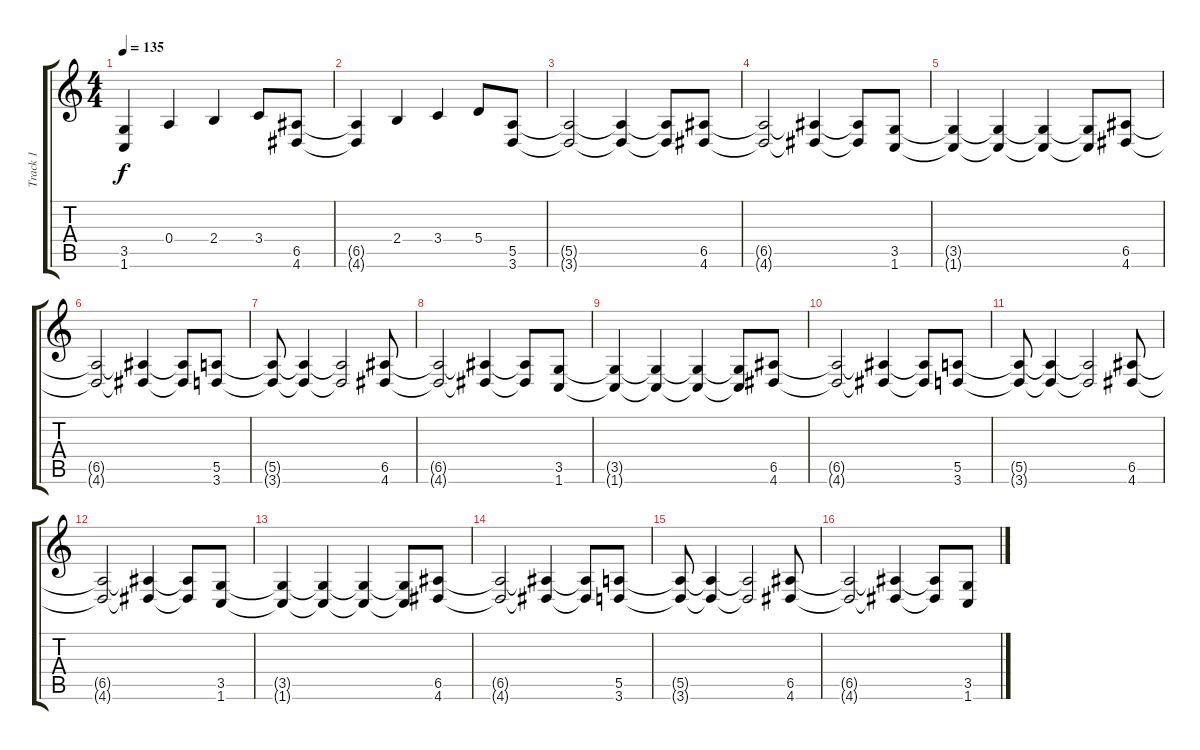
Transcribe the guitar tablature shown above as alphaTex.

\track ("Track 1" "Track 1") {instrument distortionguitar}
\staff {score tabs}
\tuning (B3 Gb3 D3 A2 E2 B1) {hide}
\ts (4 4)
\tempo 135
\clef g2
\ks c
(3.5{t} 1.6{t}).4{dy f} 0.4.4 2.4.4 3.4.8 (6.5 4.6).8 |
(6.5{t} 4.6{t}).4 2.4.4 3.4.4 5.4.8 (5.5 3.6).8 |
(5.5{t} 3.6{t}).2 (5.5{t} 3.6{t}).4 (5.5{t} 3.6{t}).8 (6.5 4.6).8 |
(6.5{t} 4.6{t}).2 (6.5{t} 4.6{t}).4 (6.5{t} 4.6{t}).8 (3.5 1.6).8 |
(3.5{t} 1.6{t}).4 (3.5{t} 1.6{t}).4 (3.5{t} 1.6{t}).4 (3.5{t} 1.6{t}).8 (6.5 4.6).8 |
(6.5{t} 4.6{t}).2 (6.5{t} 4.6{t}).4 (6.5{t} 4.6{t}).8 (5.5 3.6).8 |
(5.5{t} 3.6{t}).8 (5.5{t} 3.6{t}).4 (5.5{t} 3.6{t}).2 (6.5 4.6).8 |
(6.5{t} 4.6{t}).2 (6.5{t} 4.6{t}).4 (6.5{t} 4.6{t}).8 (3.5 1.6).8 |
(3.5{t} 1.6{t}).4 (3.5{t} 1.6{t}).4 (3.5{t} 1.6{t}).4 (3.5{t} 1.6{t}).8 (6.5 4.6).8 |
(6.5{t} 4.6{t}).2 (6.5{t} 4.6{t}).4 (6.5{t} 4.6{t}).8 (5.5 3.6).8 |
(5.5{t} 3.6{t}).8 (5.5{t} 3.6{t}).4 (5.5{t} 3.6{t}).2 (6.5 4.6).8 |
(6.5{t} 4.6{t}).2 (6.5{t} 4.6{t}).4 (6.5{t} 4.6{t}).8 (3.5 1.6).8 |
(3.5{t} 1.6{t}).4 (3.5{t} 1.6{t}).4 (3.5{t} 1.6{t}).4 (3.5{t} 1.6{t}).8 (6.5 4.6).8 |
(6.5{t} 4.6{t}).2 (6.5{t} 4.6{t}).4 (6.5{t} 4.6{t}).8 (5.5 3.6).8 |
(5.5{t} 3.6{t}).8 (5.5{t} 3.6{t}).4 (5.5{t} 3.6{t}).2 (6.5 4.6).8 |
(6.5{t} 4.6{t}).2 (6.5{t} 4.6{t}).4 (6.5{t} 4.6{t}).8 (3.5 1.6).8
